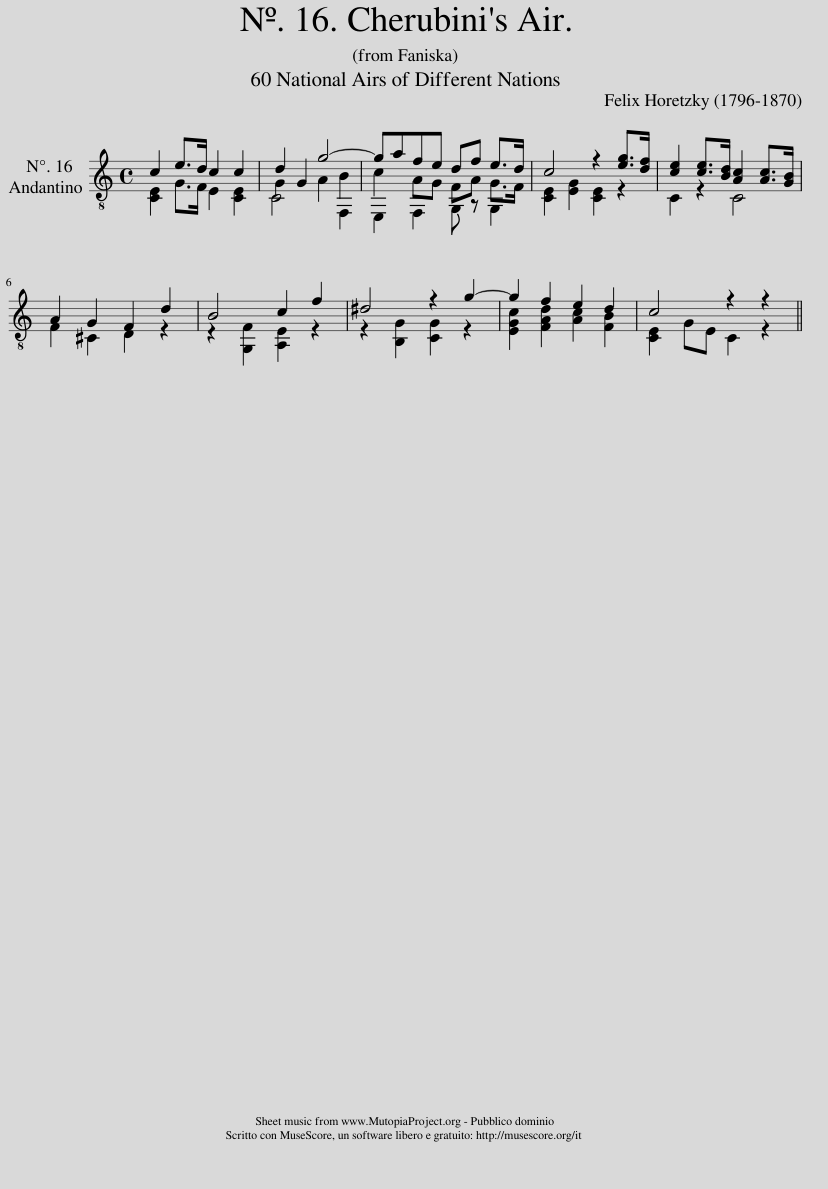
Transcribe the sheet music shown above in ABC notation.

X:1
%%score ( 1 2 3 )
L:1/8
M:4/4
I:linebreak $
K:C
V:1 treble-8
V:2 treble-8
V:3 treble-8
V:1
 c2 e>d c2 c2 | d2 G2 g4- | gafe df e>d | c4 z2 [eg]>[df] | [ce]2 [ce]>[Bd] [Ac]2 [Ac]>[GB] |$ %5
 A2 G2 F2 d2 | B4 c2 f2 | ^d4 z2 g2- | g2 f2 e2 d2 | c4 z2 z2 || %10
V:2
 [CE]2 G>F E2 [CE]2 | G2 x2 A2 B2 | c2 AG FA G>F | [CE]2 [EG]2 [CE]2 z2 | C2 z2 C4 |$ %5
 F2 ^C2 D2 z2 | z2 [G,F]2 [A,E]2 z2 | z2 [B,G]2 [CG]2 z2 | [EGc]2 [FAd]2 [Ac]2 [FB]2 | [CE]2 GE C2 z2 || %10
V:3
 x8 | C4 x2 F,2 | E,2 F,2 G, z G,2 | x8 | x8 |$ %5
 x8 | x8 | x8 | x8 | x8 || %10
